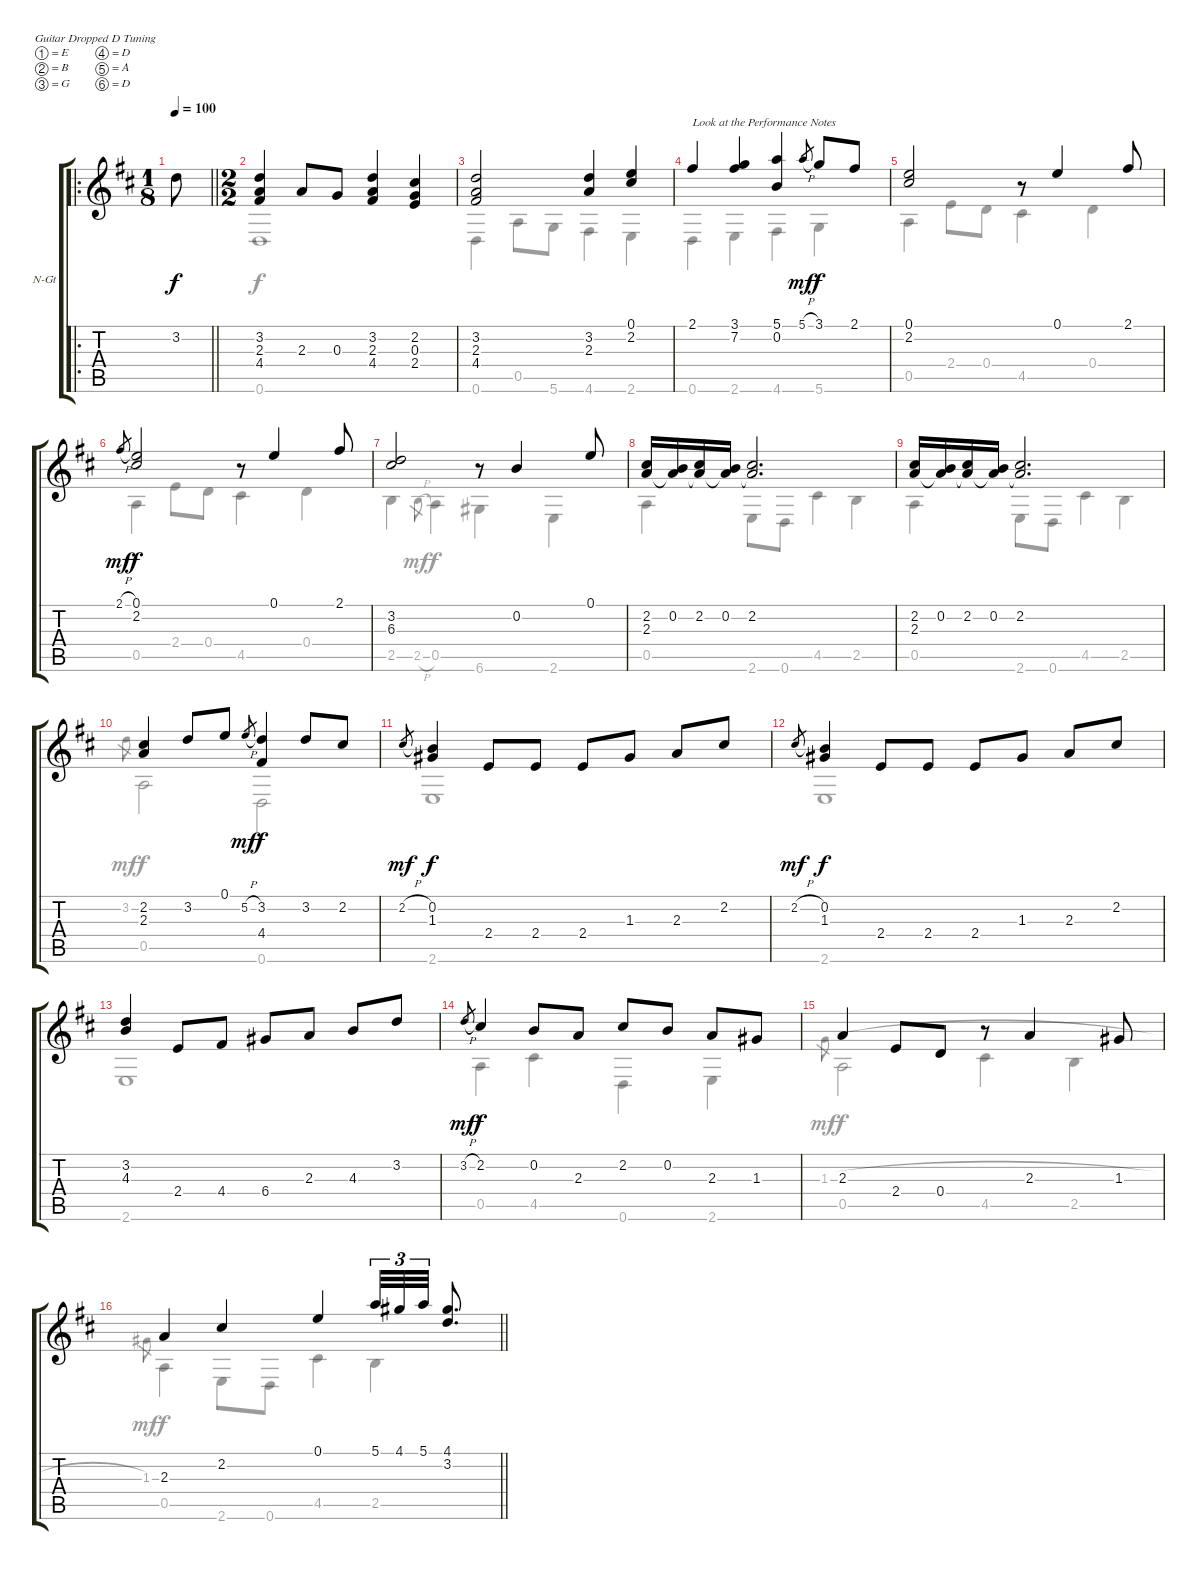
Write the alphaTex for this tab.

\bracketExtendMode groupsimilarinstruments
\firstSystemTrackNameOrientation horizontal
\otherSystemsTrackNameOrientation horizontal
\track ("Marche" "N-Gt") {instrument acousticguitarnylon}
\staff {score tabs}
\tuning (E4 B3 G3 D3 A2 D2)
\voice
\ro
\ts (1 8)
\beaming (8 2 2 2 2)
\tempo 100
\clef g2
\barLineRight lightlight
\ks d
3.2.8{dy f instrument acousticguitarnylon} |
\ts (2 2)
\beaming (8 2 2 2 2)
(3.2 2.3 4.4).4 2.3.8 0.3.8 (3.2 2.3 4.4).4 (2.2 0.3 2.4).4 |
(3.2 2.3 4.4).2 (3.2 2.3).4 (0.1 2.2).4 |
2.1.4{txt "Look at the Performance Notes"} (3.1 7.2).4 (5.1 0.2).4 5.1{h}.8{gr dy mf} 3.1.8{dy f} 2.1.8 |
(0.1 2.2).2 r.8 0.1.4 2.1.8 |
2.1{h}.8{gr dy mf} (0.1 2.2).2{dy f} r.8 0.1.4 2.1.8 |
(3.2 6.3).2 r.8 0.2.4 0.1.8 |
(2.2 2.3).16 (0.2 2.3{t}).16 (2.2 2.3{t}).16 (0.2 2.3{t}).16 (2.2 2.3{t}).2{d} |
(2.2 2.3).16 (0.2 2.3{t}).16 (2.2 2.3{t}).16 (0.2 2.3{t}).16 (2.2 2.3{t}).2{d} |
(2.2 2.3).4 3.2.8 0.1.8 5.2{h}.8{gr dy mf} (3.2 4.4).4{dy f} 3.2.8 2.2.8 |
2.2{h}.8{gr dy mf} (0.2 1.3).4{dy f} 2.4.8 2.4.8 2.4.8 1.3.8 2.3.8 2.2.8 |
2.2{h}.8{gr dy mf} (0.2 1.3).4{dy f} 2.4.8 2.4.8 2.4.8 1.3.8 2.3.8 2.2.8 |
(3.2 4.3).4 2.4.8 4.4.8 6.4.8 2.3.8 4.3.8 3.2.8 |
3.2{h}.8{gr dy mf} 2.2.4{dy f} 0.2.8 2.3.8 2.2.8 0.2.8 2.3.8 1.3.8 |
2.3.4 2.4.8 0.4.8 r.8 2.3.4 1.3.8 |
\barLineRight lightlight
2.3.4 2.2.4 0.1.4 5.1.32{tu (3 2)} 4.1.32{tu (3 2)} 5.1.32{tu (3 2)} (4.1 3.2).8{d}
\voice
\clef g2
\ottava regular
\simile none
\barLineRight lightlight
\ks d
|
0.6.1 |
0.6.4 0.5.8 5.6.8 4.6.4 2.6.4 |
0.6.4 2.6.4 4.6.4 5.6.4 |
0.5.4 2.4.8 0.4.8 4.5.4 0.4.4 |
0.5.4 2.4.8 0.4.8 4.5.4 0.4.4 |
2.5.4 2.5{h}.8{gr dy mf} 0.5.4{dy f} 6.6.4 2.6.4 |
0.5.4 2.6.8 0.6.8 4.5.4 2.5.4 |
0.5.4 2.6.8 0.6.8 4.5.4 2.5.4 |
3.2.8{gr dy mf} 0.5.2{dy f} 0.6.2 |
2.6.1 |
2.6.1 |
2.6.1 |
0.5.4 4.5.4 0.6.4 2.6.4 |
1.3{h}.8{gr dy mf} 0.5.2{dy f} 4.5.4 2.5.4 |
\barLineRight lightlight
1.3.8{gr dy mf} 0.5.4{dy f} 2.6.8 0.6.8 4.5.4 2.5.4
